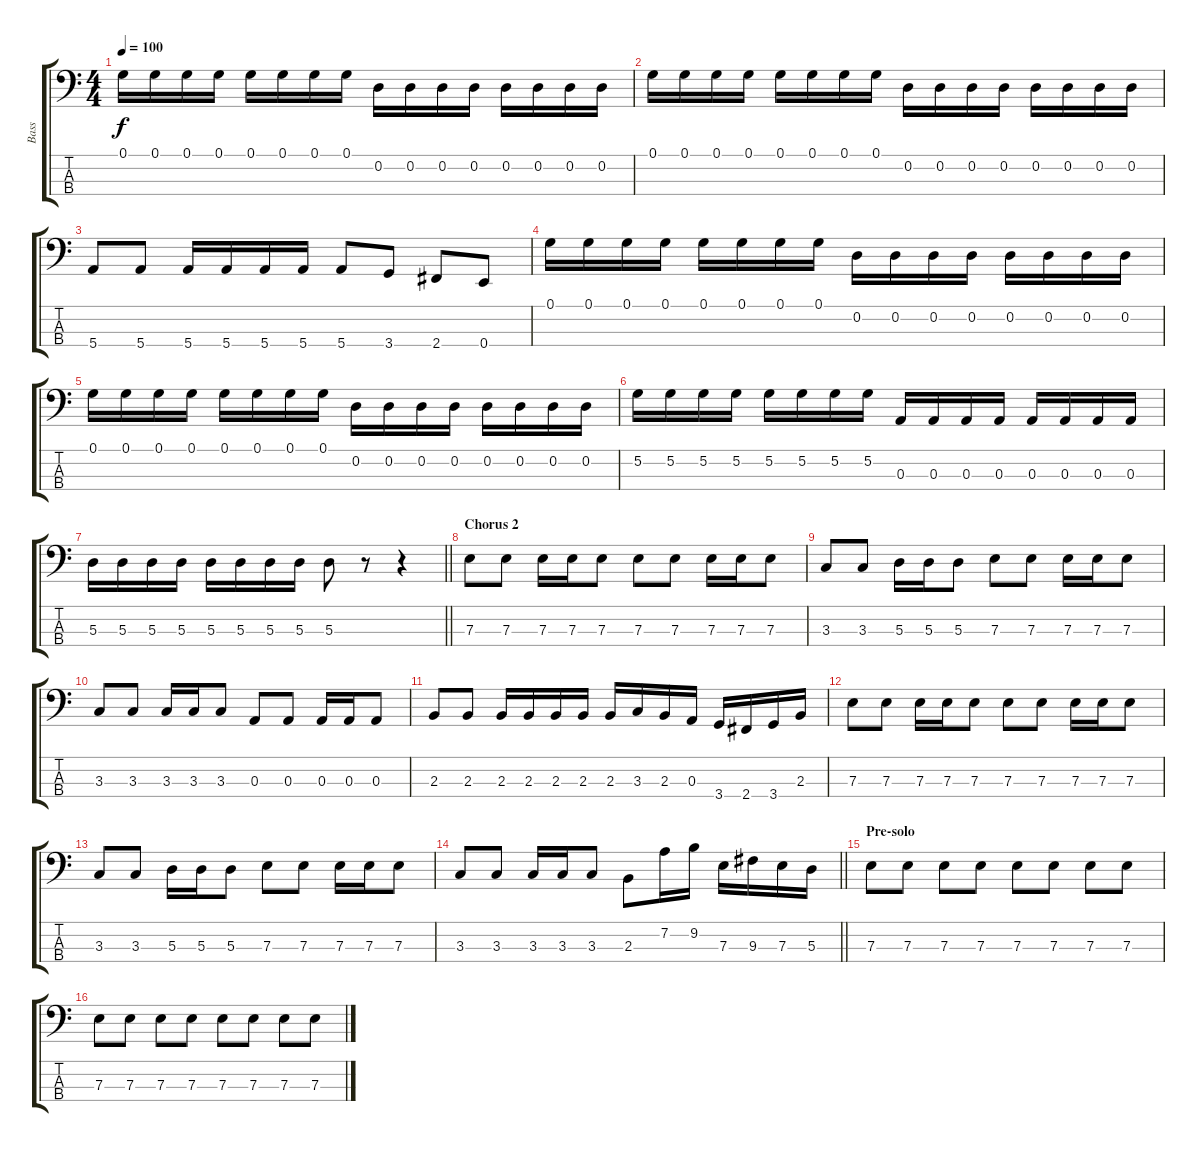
\track ("Bass" "Bass") {instrument electricbassfinger}
\staff {score tabs}
\tuning (G2 D2 A1 E1) {hide}
\ts (4 4)
\tempo 100
\clef f4
\ks c
0.1.16{dy f} 0.1.16 0.1.16 0.1.16 0.1.16 0.1.16 0.1.16 0.1.16 0.2.16 0.2.16 0.2.16 0.2.16 0.2.16 0.2.16 0.2.16 0.2.16 |
0.1.16 0.1.16 0.1.16 0.1.16 0.1.16 0.1.16 0.1.16 0.1.16 0.2.16 0.2.16 0.2.16 0.2.16 0.2.16 0.2.16 0.2.16 0.2.16 |
5.4.8 5.4.8 5.4.16 5.4.16 5.4.16 5.4.16 5.4.8 3.4.8 2.4.8 0.4.8{instrument slapbass1} |
0.1.16{instrument electricbassfinger} 0.1.16 0.1.16 0.1.16 0.1.16 0.1.16 0.1.16 0.1.16 0.2.16 0.2.16 0.2.16 0.2.16 0.2.16 0.2.16 0.2.16 0.2.16 |
0.1.16 0.1.16 0.1.16 0.1.16 0.1.16 0.1.16 0.1.16 0.1.16 0.2.16 0.2.16 0.2.16 0.2.16 0.2.16 0.2.16 0.2.16 0.2.16 |
5.2.16 5.2.16 5.2.16 5.2.16 5.2.16 5.2.16 5.2.16 5.2.16 0.3.16 0.3.16 0.3.16 0.3.16 0.3.16 0.3.16 0.3.16 0.3.16 |
\barLineRight lightlight
5.3.16 5.3.16 5.3.16 5.3.16 5.3.16 5.3.16 5.3.16 5.3.16 5.3.8 r.8 r.4 |
\section ("" "Chorus 2")
7.3.8 7.3.8 7.3.16 7.3.16 7.3.8 7.3.8 7.3.8 7.3.16 7.3.16 7.3.8 |
3.3.8 3.3.8 5.3.16 5.3.16 5.3.8 7.3.8 7.3.8 7.3.16 7.3.16 7.3.8 |
3.3.8 3.3.8 3.3.16 3.3.16 3.3.8 0.3.8 0.3.8 0.3.16 0.3.16 0.3.8 |
2.3.8 2.3.8 2.3.16 2.3.16 2.3.16 2.3.16 2.3.16 3.3.16 2.3.16 0.3.16 3.4.16 2.4.16 3.4.16 2.3.16 |
7.3.8 7.3.8 7.3.16 7.3.16 7.3.8 7.3.8 7.3.8 7.3.16 7.3.16 7.3.8 |
3.3.8 3.3.8 5.3.16 5.3.16 5.3.8 7.3.8 7.3.8 7.3.16 7.3.16 7.3.8 |
\barLineRight lightlight
3.3.8 3.3.8 3.3.16 3.3.16 3.3.8 2.3.8 7.2.16 9.2.16 7.3.16 9.3.16 7.3.16 5.3.16 |
\section ("" "Pre-solo")
7.3.8 7.3.8 7.3.8 7.3.8 7.3.8 7.3.8 7.3.8 7.3.8 |
7.3.8 7.3.8 7.3.8 7.3.8 7.3.8 7.3.8 7.3.8 7.3.8
